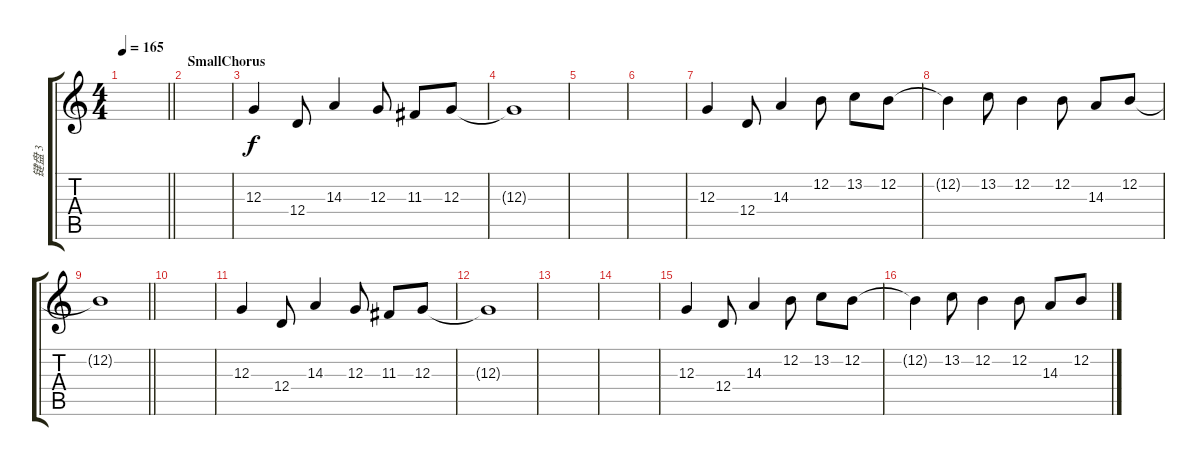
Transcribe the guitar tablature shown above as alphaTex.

\track ("键盘 3" "键盘 3") {instrument tangoaccordion}
\staff {score tabs}
\tuning (E4 B3 G3 D3 A2 E2) {hide}
\ts (4 4)
\tempo 165
\clef g2
\barLineRight lightlight
\ks c
|
\section ("" "SmallChorus")
|
12.3.4 12.4.8 14.3.4 12.3.8 11.3.8 12.3.8 |
12.3{t}.1 |
|
|
12.3.4 12.4.8 14.3.4 12.2.8 13.2.8 12.2.8 |
12.2{t}.4 13.2.8 12.2.4 12.2.8 14.3.8 12.2.8 |
\barLineRight lightlight
12.2{t}.1 |
|
12.3.4 12.4.8 14.3.4 12.3.8 11.3.8 12.3.8 |
12.3{t}.1 |
|
|
12.3.4 12.4.8 14.3.4 12.2.8 13.2.8 12.2.8 |
12.2{t}.4 13.2.8 12.2.4 12.2.8 14.3.8 12.2.8
